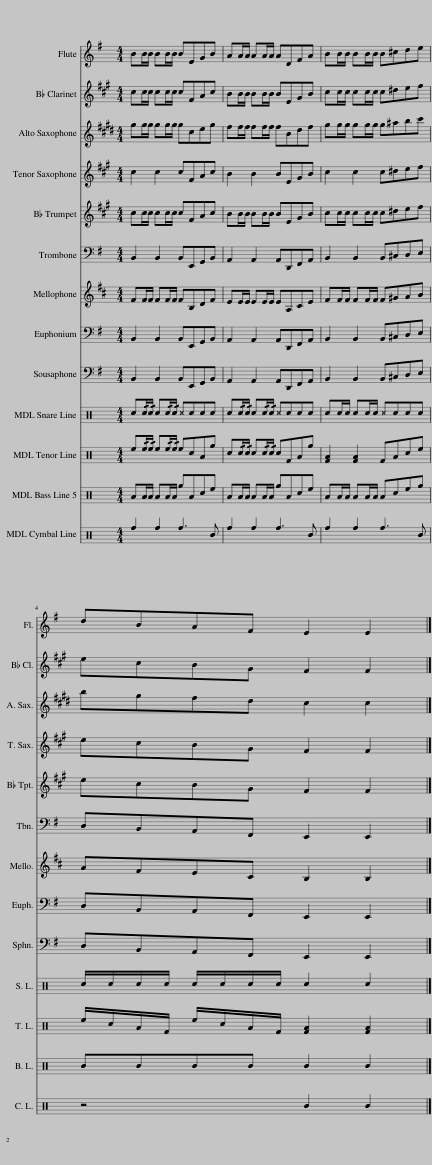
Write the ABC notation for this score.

X:1
%%score 1 2 3 4 5 6 7 8 9 10 11 12 13
L:1/8
M:4/4
I:linebreak $
K:G
V:1 treble
V:2 treble transpose=-2
V:3 treble transpose=-9
V:4 treble transpose=-14
V:5 treble transpose=-2
V:6 bass
V:7 treble transpose=-7
V:8 bass
V:9 bass
V:10 perc
K:none
V:11 perc
K:none
V:12 perc
K:none
V:13 perc
K:none
V:1
 BB/B/ BB/B/ BEGB | AA/A/ AA/A/ ADFA | BB/B/ BB/B/ B^cde |$ dBAF E2 E2 |] %4
V:2
[K:A] cc/c/ cc/c/ cFAc | BB/B/ BB/B/ BEGB | cc/c/ cc/c/ c^def |$ ecBG F2 F2 |] %4
V:3
[K:E] gg/g/ gg/g/ gceg | ff/f/ ff/f/ fBdf | gg/g/ gg/g/ g^abc' |$ bgfd c2 c2 |] %4
V:4
[K:A] c2 c2 cFAc | B2 B2 BEGB | c2 c2 c^def |$ ecBG F2 F2 |] %4
V:5
[K:A] cc/c/ cc/c/ cFAc | BB/B/ BB/B/ BEGB | cc/c/ cc/c/ c^def |$ ecBG F2 F2 |] %4
V:6
 B,,2 B,,2 B,,E,,G,,B,, | A,,2 A,,2 A,,D,,F,,A,, | B,,2 B,,2 B,,^C,D,E, |$ D,B,,A,,F,, E,,2 E,,2 |] %4
V:7
[K:D] FF/F/ FF/F/ FB,DF | EE/E/ EE/E/ EA,CE | FF/F/ FF/F/ F^GAB |$ AFEC B,2 B,2 |] %4
V:8
 B,,2 B,,2 B,,E,,G,,B,, | A,,2 A,,2 A,,D,,F,,A,, | B,,2 B,,2 B,,^C,D,E, |$ D,B,,A,,F,, E,,2 E,,2 |] %4
V:9
 B,,2 B,,2 B,,E,,G,,B,, | A,,2 A,,2 A,,D,,F,,A,, | B,,2 B,,2 B,,^C,D,E, |$ D,B,,A,,F,, E,,2 E,,2 |] %4
V:10
[K:C] c!/!c/!/!c/ c!/!c/!/!c/ cccc | c!/!c/!/!c/ c!/!c/!/!c/ cccc | cc/c/ cc/c/ cccc |$ c/c/c/c/ c/c/c/c/ c2 c2 |] %4
V:11
[K:C] e!/!e/!/!e/ e!/!e/!/!e/ ecAg | c!/!c/!/!c/ c!/!c/!/!c/ cFAg | [FA]2 [FA]2 FAce |$ e/c/A/F/ e/c/A/F/ [FA]2 [FA]2 |] %4
V:12
[K:C] AA/A/ AA/A/ gAce | AA/A/ AA/A/ gAce | AA/A/ AA/A/ Aceg |$ BBBB B2 B2 |] %4
V:13
[K:C] f2 f2 f3 B | f2 f2 f3 B | f2 f2 f3 B |$ z4 B2 B2 |] %4
